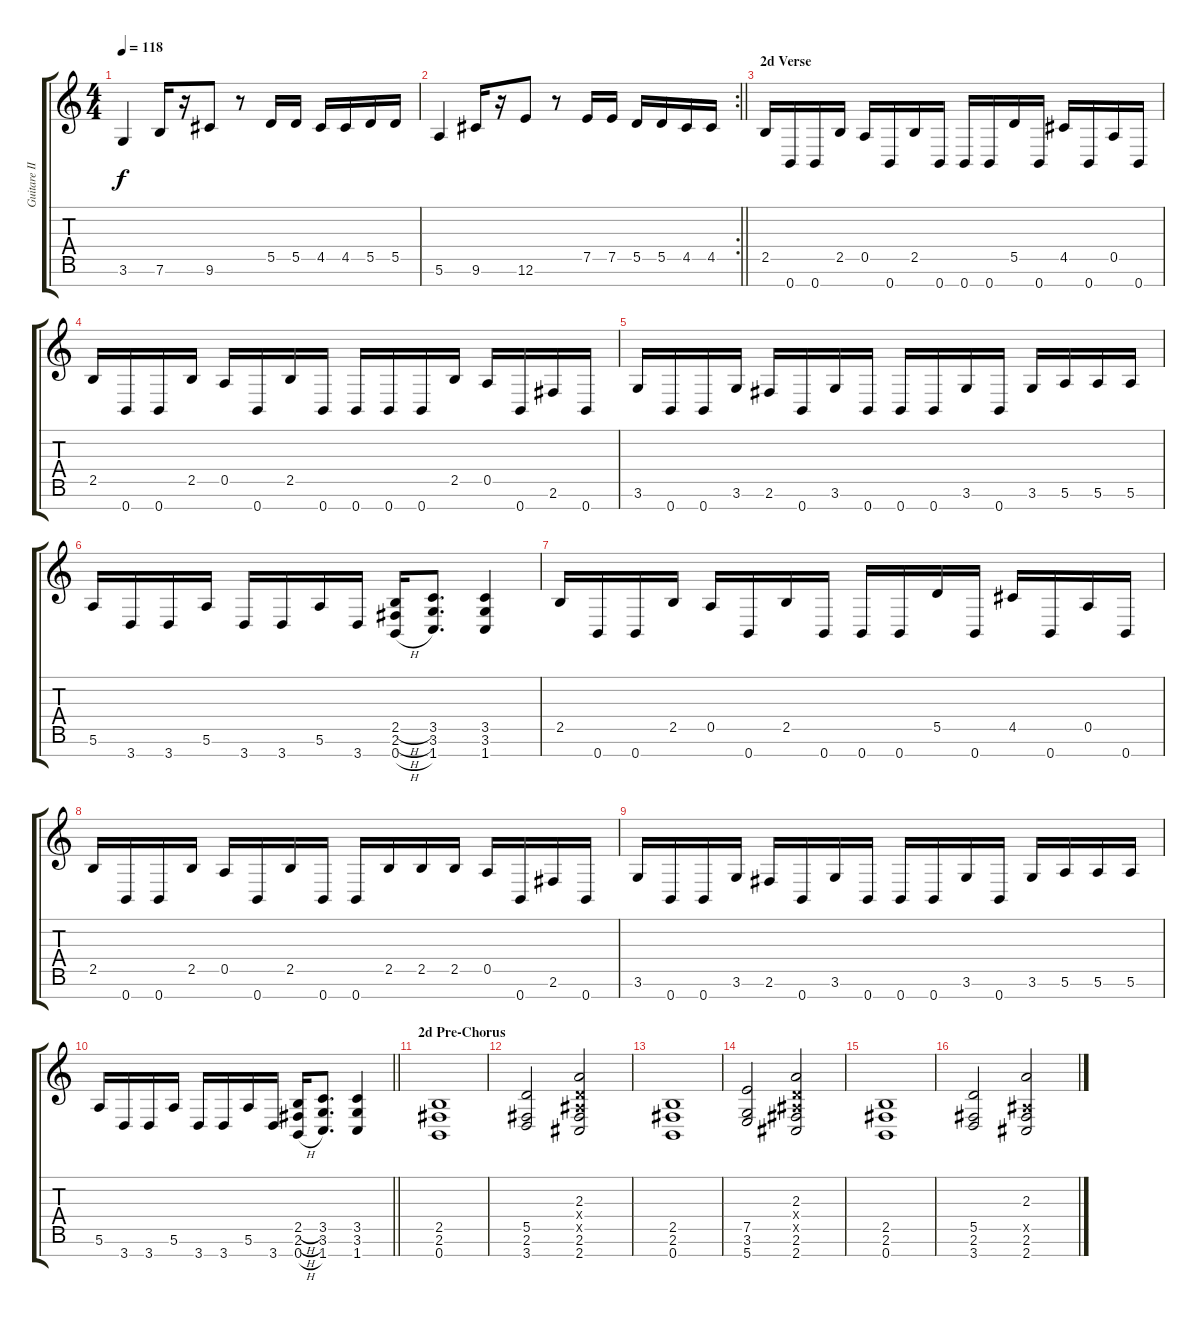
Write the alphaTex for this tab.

\track ("Guitare II" "Guitare II") {instrument distortionguitar}
\staff {score tabs}
\tuning (E4 B3 G3 D3 A2 E2 B1) {hide}
\ts (4 4)
\tempo 118
\clef g2
\ks c
3.6.4{dy f} 7.6.16 r.16 9.6.8 r.8 5.5.16 5.5.16 4.5.16 4.5.16 5.5.16 5.5.16 |
\rc 2
\barLineRight lightlight
5.6.4 9.6.16 r.16 12.6.8 r.8 7.5.16 7.5.16 5.5.16 5.5.16 4.5.16 4.5.16 |
\section ("" "2d Verse")
2.5.16 0.7.16 0.7.16 2.5.16 0.5.16 0.7.16 2.5.16 0.7.16 0.7.16 0.7.16 5.5.16 0.7.16 4.5.16 0.7.16 0.5.16 0.7.16 |
2.5.16 0.7.16 0.7.16 2.5.16 0.5.16 0.7.16 2.5.16 0.7.16 0.7.16 0.7.16 0.7.16 2.5.16 0.5.16 0.7.16 2.6.16 0.7.16 |
3.6.16 0.7.16 0.7.16 3.6.16 2.6.16 0.7.16 3.6.16 0.7.16 0.7.16 0.7.16 3.6.16 0.7.16 3.6.16 5.6.16 5.6.16 5.6.16 |
5.6.16 3.7.16 3.7.16 5.6.16 3.7.16 3.7.16 5.6.16 3.7.16 (2.5{h} 2.6{h} 0.7{h}).16 (3.5 3.6 1.7).8{d} (3.5 3.6 1.7).4 |
2.5.16 0.7.16 0.7.16 2.5.16 0.5.16 0.7.16 2.5.16 0.7.16 0.7.16 0.7.16 5.5.16 0.7.16 4.5.16 0.7.16 0.5.16 0.7.16 |
2.5.16 0.7.16 0.7.16 2.5.16 0.5.16 0.7.16 2.5.16 0.7.16 0.7.16 2.5.16 2.5.16 2.5.16 0.5.16 0.7.16 2.6.16 0.7.16 |
3.6.16 0.7.16 0.7.16 3.6.16 2.6.16 0.7.16 3.6.16 0.7.16 0.7.16 0.7.16 3.6.16 0.7.16 3.6.16 5.6.16 5.6.16 5.6.16 |
\barLineRight lightlight
5.6.16 3.7.16 3.7.16 5.6.16 3.7.16 3.7.16 5.6.16 3.7.16 (2.5{h} 2.6{h} 0.7{h}).16 (3.5 3.6 1.7).8{d} (3.5 3.6 1.7).4 |
\section ("" "2d Pre-Chorus")
(2.5 2.6 0.7).1 |
(5.5 2.6 3.7).2 (2.3 0.4{x} 1.5{x} 2.6 2.7).2 |
(2.5 2.6 0.7).1 |
(7.5 3.6 5.7).2 (2.3 0.4{x} 1.5{x} 2.6 2.7).2 |
(2.5 2.6 0.7).1 |
(5.5 2.6 3.7).2 (2.3 1.5{x} 2.6 2.7).2
